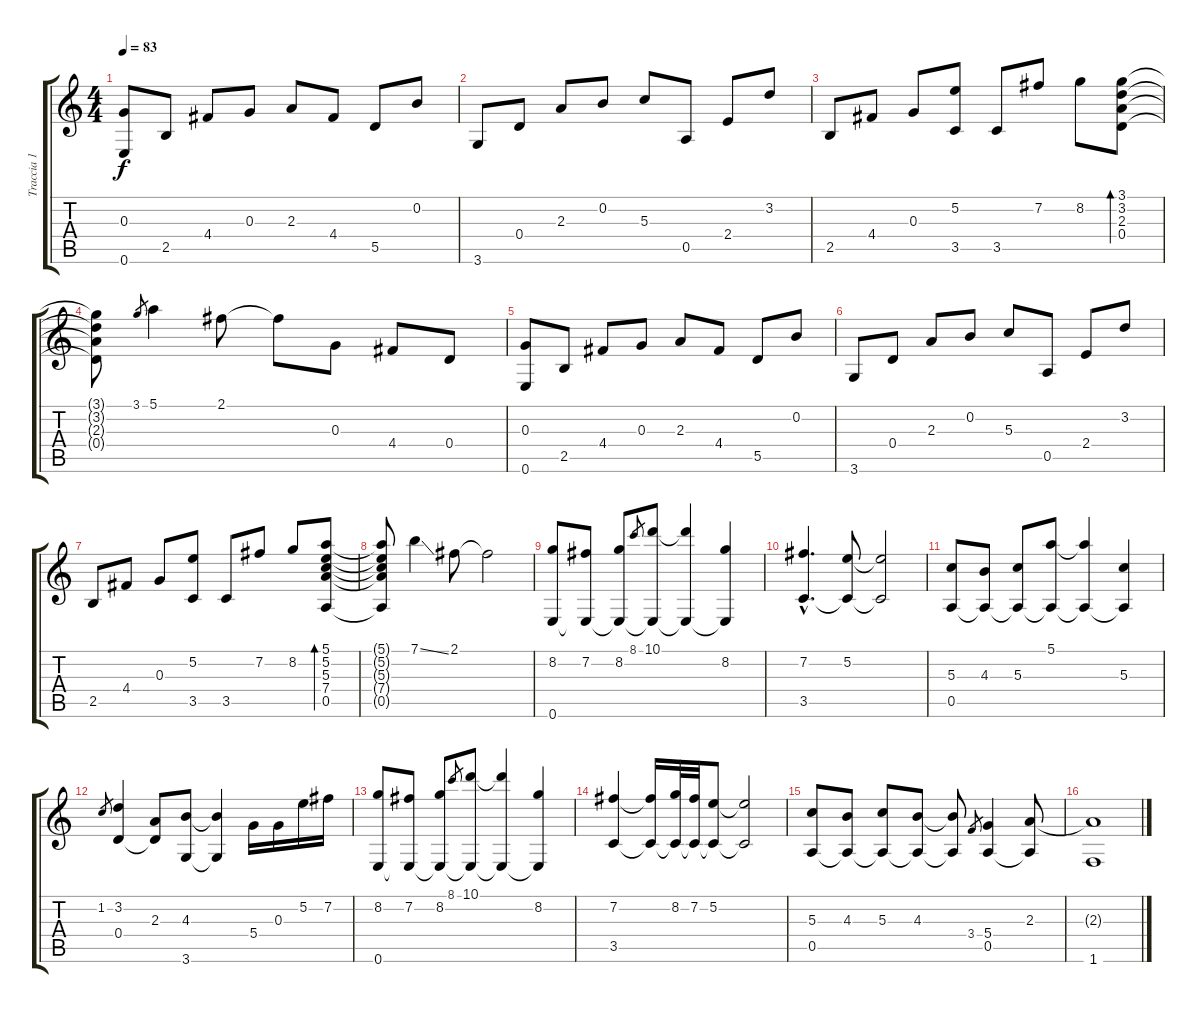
\track ("Traccia 1" "Traccia 1") {instrument acousticguitarsteel}
\staff {score tabs}
\tuning (E4 B3 G3 D3 A2 E2) {hide}
\ts (4 4)
\tempo 83
\clef g2
\ks c
(0.3 0.6).8{dy f} 2.5.8 4.4.8 0.3.8 2.3.8 4.4.8 5.5.8 0.2.8 |
3.6.8 0.4.8 2.3.8 0.2.8 5.3.8 0.5.8 2.4.8 3.2.8 |
2.5.8 4.4.8 0.3.8 (5.2 3.5).8 3.5.8 7.2.8 8.2.8 (3.1 3.2 2.3 0.4).8{bd 480} |
(3.1{t} 3.2{t} 2.3{t} 0.4{t}).8 3.1.8{gr} 5.1.4 2.1.8 2.1{t}.8 0.3.8 4.4.8 0.4.8 |
(0.3 0.6).8 2.5.8 4.4.8 0.3.8 2.3.8 4.4.8 5.5.8 0.2.8 |
3.6.8 0.4.8 2.3.8 0.2.8 5.3.8 0.5.8 2.4.8 3.2.8 |
2.5.8 4.4.8 0.3.8 (5.2 3.5).8 3.5.8 7.2.8 8.2.8 (5.1 5.2 5.3 7.4 0.5).8{bd 480} |
(5.1{t} 5.2{t} 5.3{t} 7.4{t} 0.5{t}).8 7.1{ss}.4 2.1.8 2.1{t}.2 |
(8.2 0.6).8 (7.2 0.6{t}).8 (8.2 0.6{t}).8 8.1.8{gr} (10.1 0.6{t}).8 (10.1{t} 0.6{t}).4 (8.2 0.6{t}).4 |
(7.2{hac} 3.5{hac}).4{d} (5.2 3.5{t}).8 (5.2{t} 3.5{t}).2 |
(5.3 0.5).8 (4.3 0.5{t}).8 (5.3 0.5{t}).8 (5.1 0.5{t}).8 (5.1{t} 0.5{t}).4 (5.3 0.5{t}).4 |
1.2.8{gr} (3.2 0.4).4 (2.3 0.4{t}).8 (4.3 3.6).8 (4.3{t} 3.6{t}).4 5.4.16 0.3.16 5.2.16 7.2.16 |
(8.2 0.6).8 (7.2 0.6{t}).8 (8.2 0.6{t}).8 8.1.8{gr} (10.1 0.6{t}).8 (10.1{t} 0.6{t}).4 (8.2 0.6{t}).4 |
(7.2 3.5).4 (7.2{t} 3.5{t}).16 (8.2 3.5{t}).32 (7.2 3.5{t}).32 (5.2 3.5{t}).8 (5.2{t} 3.5{t}).2 |
(5.3 0.5).8 (4.3 0.5{t}).8 (5.3 0.5{t}).8 (4.3 0.5{t}).8 (4.3{t} 0.5{t}).8 3.4.8{gr} (5.4 0.5).4 (2.3 0.5{t}).8 |
(2.3{t} 1.6).1
